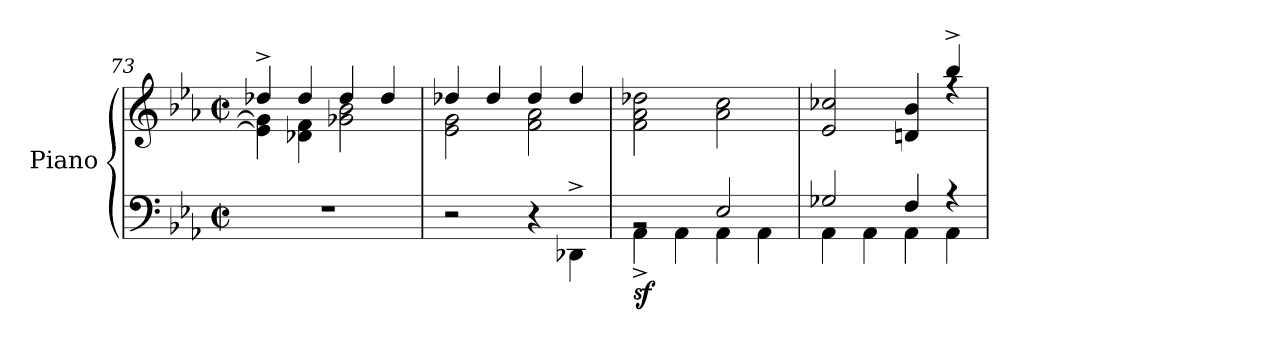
**kern	**kern	**dynam
*part1	*part1	*part1
*staff2	*staff1	*staff1/2
*I"Piano	*	*
*I'Pno.	*	*
!!LO:LB:g=z
*clefF4	*clefG2	*
*k[b-e-a-]	*k[b-e-a-]	*
*M2/2	*M2/2	*
*met(c|)	*met(c|)	*
=73	=73	=73
*	*^	*
1r	4dd-X^/	4e-\] 4g-\]	.
.	4dd-/	4d-X\ 4f\	.
.	4dd-/	2g-X\ 2b-\	.
.	4dd-/	.	.
=74	=74	=74	=74
2r	4dd-X/	2e-\ 2g\	.
.	4dd-/	.	.
4r	4dd-/	2f\ 2a-\	.
4DD-X^\	4dd-/	.	.
*	*v	*v	*
=75	=75	=75
*^	*	*
!	!	!	!LO:DY:b=2
2rBB	4AA-^\	2f\ 2a-\ 2dd-X\	sf
.	4AA-\	.	.
2E-/	4AA-\	2a-\ 2cc\	.
.	4AA-\	.	.
=76	=76	=76	=76
*	*	*^	*
2G-X/	4AA-\	2e-/ 2cc-X/	2.ryy	.
.	4AA-\	.	.	.
4F/	4AA-\	4dn/ 4b-/	.	.
4r	4AA-\	4bb-^/	4rff	.
*v	*v	*	*	*
*	*v	*v	*
=	=	=
*-	*-	*-
